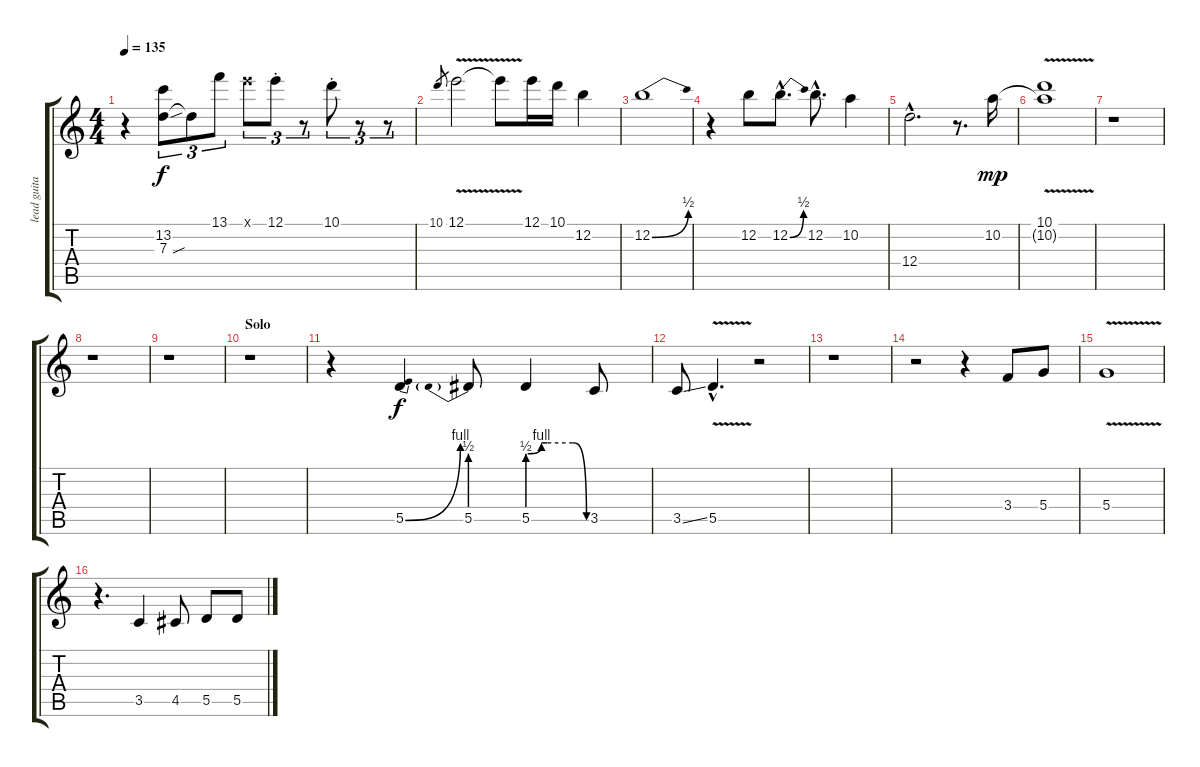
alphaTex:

\track ("lead guitar" "lead guita") {instrument electricguitarclean}
\staff {score tabs}
\tuning (E4 B3 G3 D3 A2 E2) {hide}
\ts (4 4)
\tempo 135
\clef g2
\ks c
r.4{dy f} (13.2{t} 7.3{sou}).8{tu (3 2)} 7.3{t}.8{tu (3 2)} 13.1.8{tu (3 2)} 12.1{x}.8{tu (3 2)} 12.1{st}.8{tu (3 2)} r.8{tu (3 2)} 10.1{st}.8{tu (3 2)} r.8{tu (3 2)} r.8{tu (3 2)} |
10.1.8{gr} 12.1{v}.2 12.1{t}.8 12.1.16 10.1.16 12.2.4 |
12.2{be (bend 0 0 60 2)}.1 |
r.4 12.2.8 12.2{be (bend 0 0 60 2) hac}.8{d} 12.2{hac}.8{d} 10.2.4 |
12.4{hac}.2{d} r.8{d} 10.2.16{dy mp} |
(10.1{v} 10.2{t}).1 |
r.1 |
r.1 |
r.1 |
\section ("" "Solo")
r.1{volume 10} |
r.4 5.5{be (bend 0 0 60 4)}.4{dy f} 5.5{be (prebend 0 2 60 2)}.8 5.5{be (custom 0 2 14 4 20 4 46 4 60 0)}.4 3.5.8 |
3.5{ss}.8 5.5{v hac}.4{d} r.2 |
r.1 |
r.2 r.4 3.4.8 5.4.8 |
5.4{v}.1 |
r.4{d} 3.5.4 4.5.8 5.5.8 5.5.8
